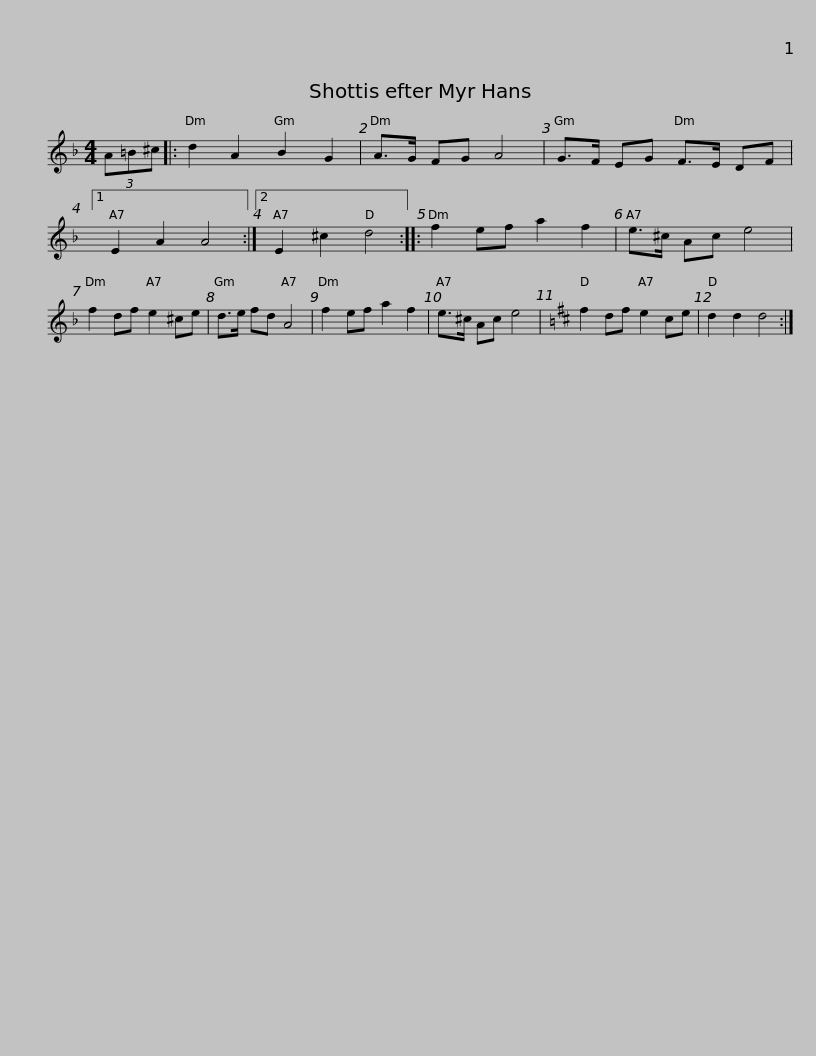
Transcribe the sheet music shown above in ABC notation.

X:1
L:1/8
M:4/4
I:linebreak $
K:Dmin
V:1 treble
V:1
 (3A=B^c |: d2 A2 B2 G2 | A>G FG A4 | G>F EG F>E DF |1 E2 A2 A4 :|2 %5
 E2 ^c2 d4 :: f2 ef a2 f2 |$ e>^c Ac e4 | f2 df e2 ^ce | d>e fd A4 | %10
 f2 ef a2 f2 | e>^c Ac e4 |[K:D] f2 df e2 ce | d2 d2 d4 :| %14
